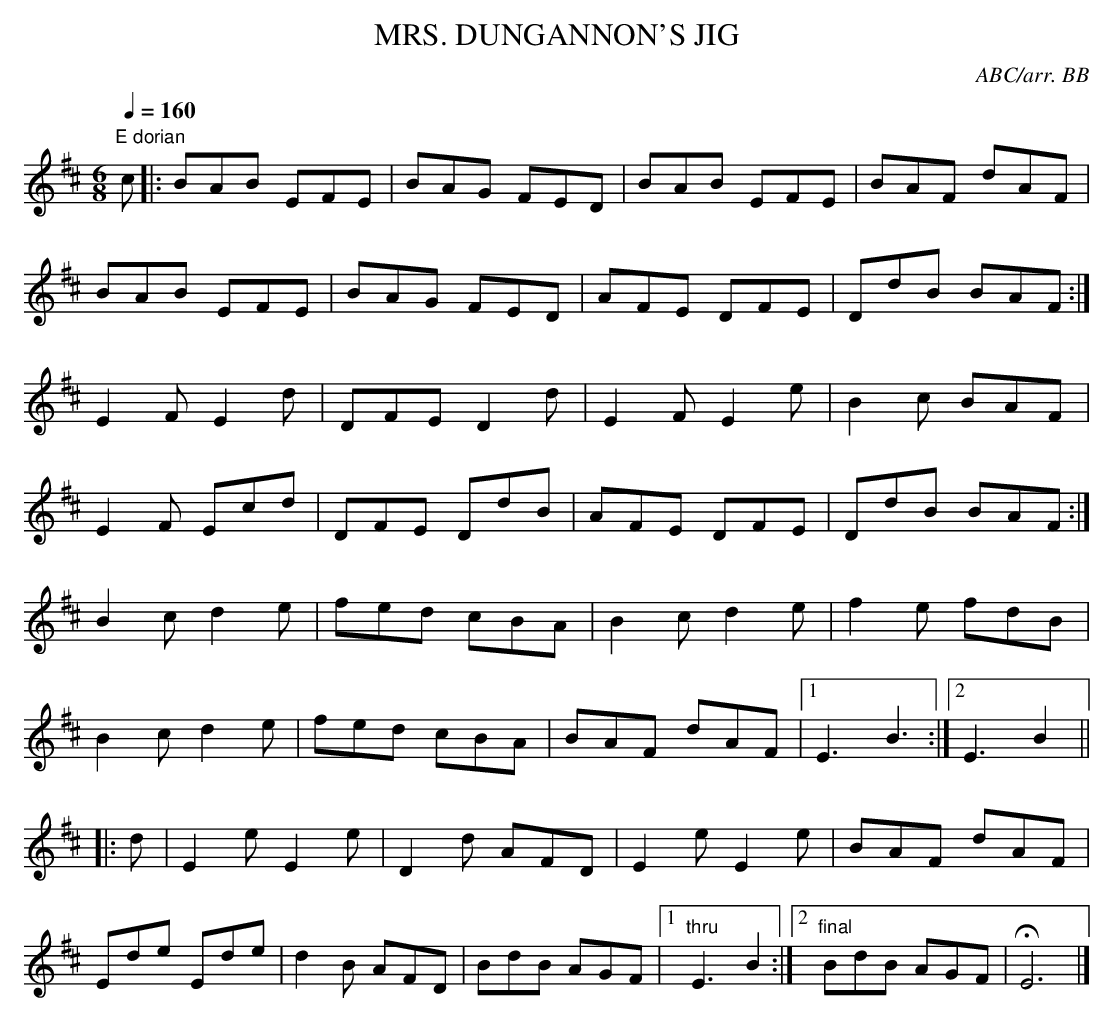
X:1
T:MRS. DUNGANNON'S JIG
C:ABC/arr. BB
L:1/8
M:6/8
Q:1/4=160
K:D
"E dorian"
c|: BAB EFE|BAG FED|BAB EFE|BAF dAF|
BAB EFE|BAG FED|AFE DFE|DdB BAF :|
E2F E2d|DFE D2d|E2F E2e|B2c BAF|
E2F Ecd|DFE DdB|AFE DFE|DdB BAF :|
B2c d2e|fed cBA|B2c d2e|f2e fdB|
B2c d2e|fed cBA|BAF dAF|1 E3 B3 :|2 E3 B2||
|:d|E2e E2e|D2d AFD|E2e E2e|BAF dAF|
Ede Ede|d2B AFD|BdB AGF|1"thru"E3 B2 :|\
[2 "final"BdB AGF|HE6|]
